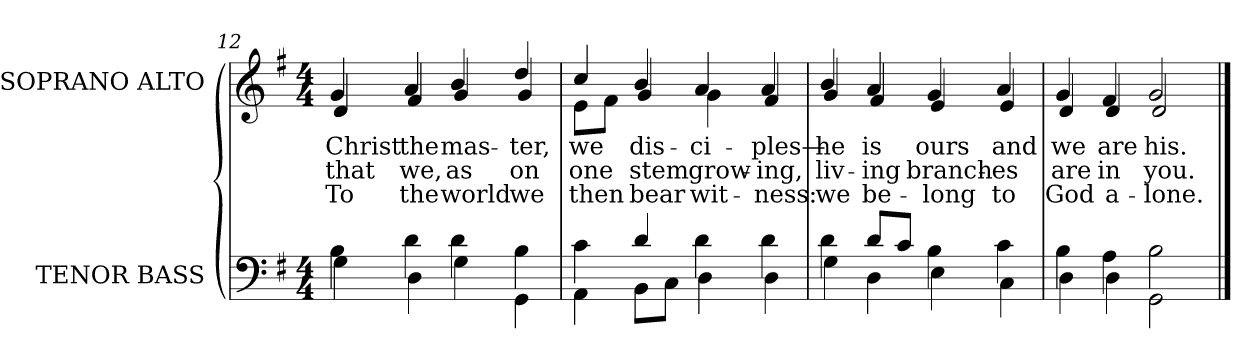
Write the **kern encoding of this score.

**kern	**kern	**text	**text	**text
*part2	*part1	*part1	*part1	*part1
*staff2	*staff1	*staff1	*staff1	*staff1
*I"TENOR BASS	*I"SOPRANO ALTO	*	*	*
*I'T. B.	*I'S. A.	*	*	*
!!LO:LB:g=z
*clefF4	*clefG2	*	*	*
*k[f#]	*k[f#]	*	*	*
*G:	*G:	*	*	*
*M4/4	*M4/4	*	*	*
=12	=12	=12	=12	=12
*^	*	*	*	*
!	!	!	!LO:LY:b:color=#000000	!LO:LY:b:color=#000000	!LO:LY:b:color=#000000
*	*	*^	*	*	*
4Bi\	4Gi\	4gi/	4di/	Christ	that	To
!	!	!	!	!LO:LY:b:color=#000000	!LO:LY:b:color=#000000	!LO:LY:b:color=#000000
4di\	4Di\	4ai/	4f#i/	the	we,	the
!	!	!	!	!LO:LY:b:color=#000000	!LO:LY:b:color=#000000	!LO:LY:b:color=#000000
4di\	4Gi\	4bi/	4gi/	mas-	as	world
!	!	!	!	!LO:LY:b:color=#000000	!LO:LY:b:color=#000000	!LO:LY:b:color=#000000
4Bi\	4GGi\	4ddi/	4gi/	-ter,	on	we
=13	=13	=13	=13	=13	=13	=13
!	!	!	!	!LO:LY:b:color=#000000	!LO:LY:b:color=#000000	!LO:LY:b:color=#000000
4ci\	4AAi\	4cci/	8ei\L	we	one	then
.	.	.	8f#i\J	.	.	.
!	!	!	!	!LO:LY:b:color=#000000	!LO:LY:b:color=#000000	!LO:LY:b:color=#000000
4di/	8BBi\L	4bi/	4gi/	dis-	stem	bear
.	8Ci\J	.	.	.	.	.
!	!	!	!	!LO:LY:b:color=#000000	!LO:LY:b:color=#000000	!LO:LY:b:color=#000000
4di\	4Di\	4ai/	4gi\	-ci-	grow-	wit-
!	!	!	!	!LO:LY:b:color=#000000	!LO:LY:b:color=#000000	!LO:LY:b:color=#000000
4di\	4Di\	4ai/	4f#i/	-ples—	-ing,	-ness:
=14	=14	=14	=14	=14	=14	=14
!	!	!	!	!LO:LY:b:color=#000000	!LO:LY:b:color=#000000	!LO:LY:b:color=#000000
4di\	4Gi\	4bi/	4gi/	he	liv-	we
!	!	!	!	!LO:LY:b:color=#000000	!LO:LY:b:color=#000000	!LO:LY:b:color=#000000
8di/L	4Di\	4ai/	4f#i/	is	-ing	be-
8ci/J	.	.	.	.	.	.
!	!	!	!	!LO:LY:b:color=#000000	!LO:LY:b:color=#000000	!LO:LY:b:color=#000000
4Bi\	4Ei\	4gi/	4ei/	ours	branch-	-long
!	!	!	!	!LO:LY:b:color=#000000	!LO:LY:b:color=#000000	!LO:LY:b:color=#000000
4ci\	4Ci\	4ai/	4ei/	and	-es	to
=15	=15	=15	=15	=15	=15	=15
!	!	!	!	!LO:LY:b:color=#000000	!LO:LY:b:color=#000000	!LO:LY:b:color=#000000
4Bi\	4Di\	4gi/	4di/	we	are	God
!	!	!	!	!LO:LY:b:color=#000000	!LO:LY:b:color=#000000	!LO:LY:b:color=#000000
4Ai\	4Di\	4f#i/	4di/	are	in	a-
!	!	!	!	!LO:LY:b:color=#000000	!LO:LY:b:color=#000000	!LO:LY:b:color=#000000
2Bi\	2GGi\	2gi/	2di/	his.	you.	-lone.
*v	*v	*	*	*	*	*
*	*v	*v	*	*	*
==	==	==	==	==
*-	*-	*-	*-	*-
